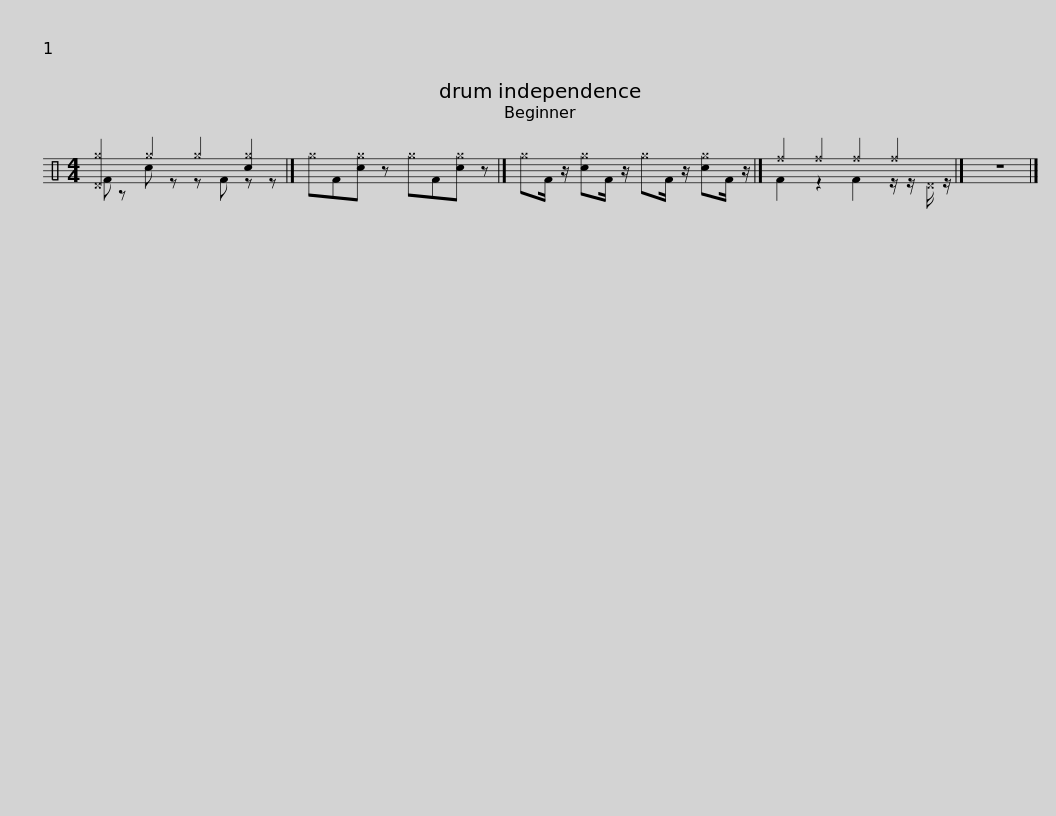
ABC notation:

X:1
%%score ( 1 2 )
L:1/8
M:4/4
I:linebreak $
K:C
V:1 perc
K:none
V:2 perc
K:none
V:1
 [^D^g]2 ^g2 ^g2 [c^g]2 |]$ ^gF[c^g] z ^gF[c^g] z |]$ ^gF/ z/ [c^g]F/ z/ ^gF/ z/ [c^g]F/ z/ |]$ ^f2 ^f2 ^f2 ^f2 |]$ z8 |] %5
V:2
 F z c z z F z z |]$ x8 |]$ x8 |]$ F2 z2 F2 z/ z/ ^D/ z/ |]$ x8 |] %5
